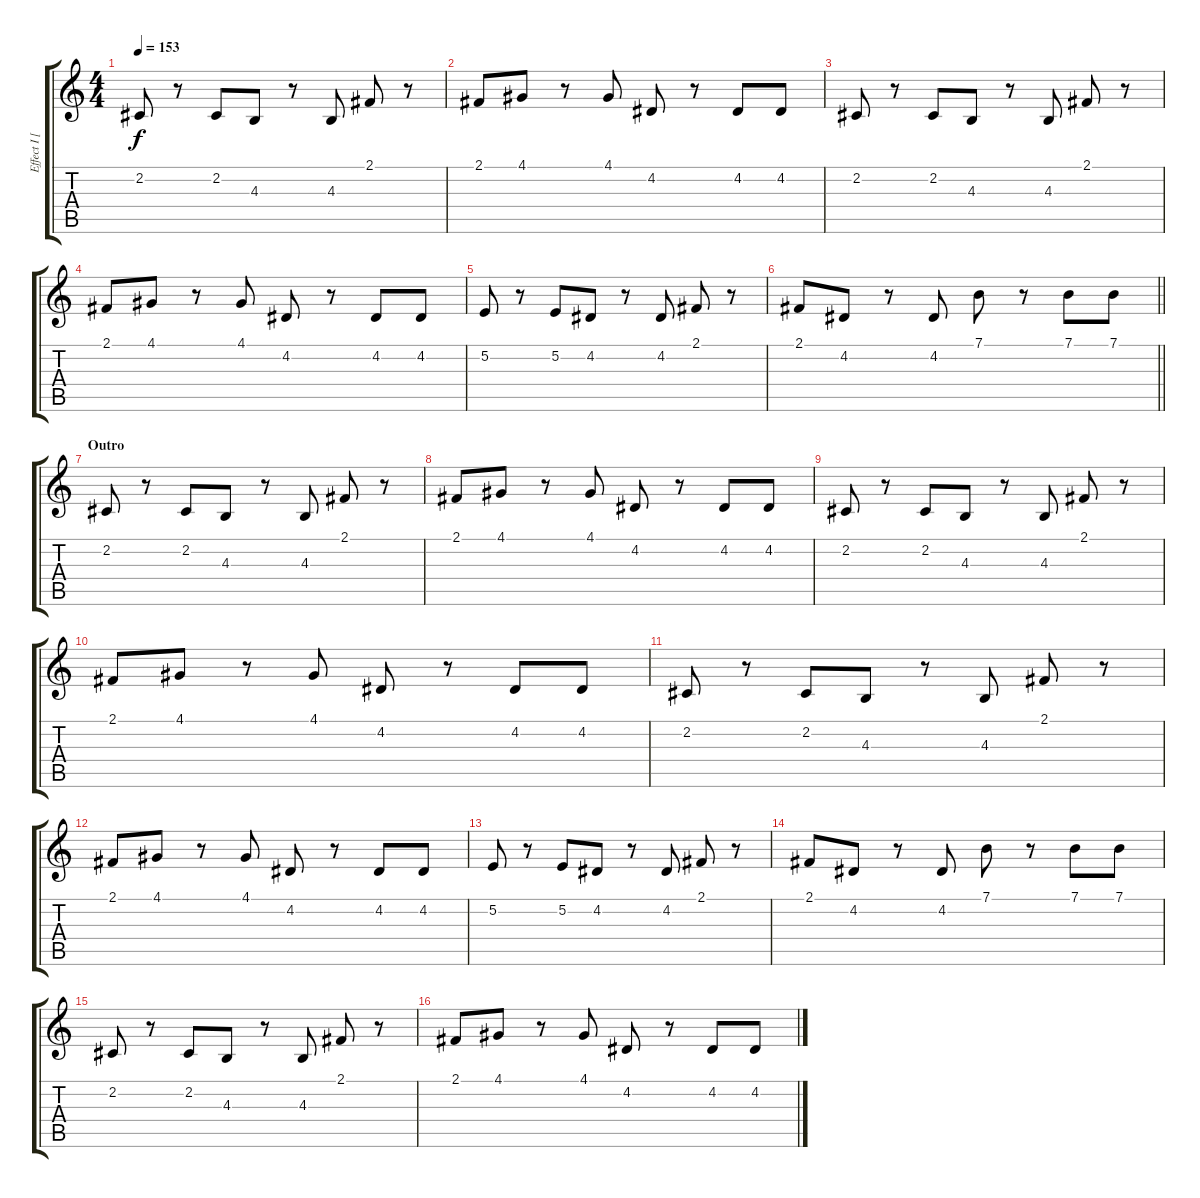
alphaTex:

\track ("Effect I [Captain]" "Effect I [") {instrument pad2warm}
\staff {score tabs}
\tuning (E4 B3 G3 D3 A2 E2) {hide}
\ts (4 4)
\tempo 153
\clef g2
\ks c
2.2.8{dy f} r.8 2.2.8 4.3.8 r.8 4.3.8 2.1.8 r.8 |
2.1.8 4.1.8 r.8 4.1.8 4.2.8 r.8 4.2.8 4.2.8 |
2.2.8 r.8 2.2.8 4.3.8 r.8 4.3.8 2.1.8 r.8 |
2.1.8 4.1.8 r.8 4.1.8 4.2.8 r.8 4.2.8 4.2.8 |
5.2.8 r.8 5.2.8 4.2.8 r.8 4.2.8 2.1.8 r.8 |
\barLineRight lightlight
2.1.8 4.2.8 r.8 4.2.8 7.1.8 r.8 7.1.8 7.1.8 |
\section ("" "Outro")
2.2.8 r.8 2.2.8 4.3.8 r.8 4.3.8 2.1.8 r.8 |
2.1.8 4.1.8 r.8 4.1.8 4.2.8 r.8 4.2.8 4.2.8 |
2.2.8 r.8 2.2.8 4.3.8 r.8 4.3.8 2.1.8 r.8 |
2.1.8 4.1.8 r.8 4.1.8 4.2.8 r.8 4.2.8 4.2.8 |
2.2.8 r.8 2.2.8 4.3.8 r.8 4.3.8 2.1.8 r.8 |
2.1.8 4.1.8 r.8 4.1.8 4.2.8 r.8 4.2.8 4.2.8 |
5.2.8{volume 3} r.8 5.2.8 4.2.8 r.8 4.2.8 2.1.8 r.8 |
2.1.8 4.2.8 r.8 4.2.8 7.1.8 r.8 7.1.8 7.1.8 |
2.2.8 r.8 2.2.8 4.3.8 r.8 4.3.8 2.1.8 r.8 |
2.1.8 4.1.8 r.8 4.1.8 4.2.8 r.8 4.2.8 4.2.8
